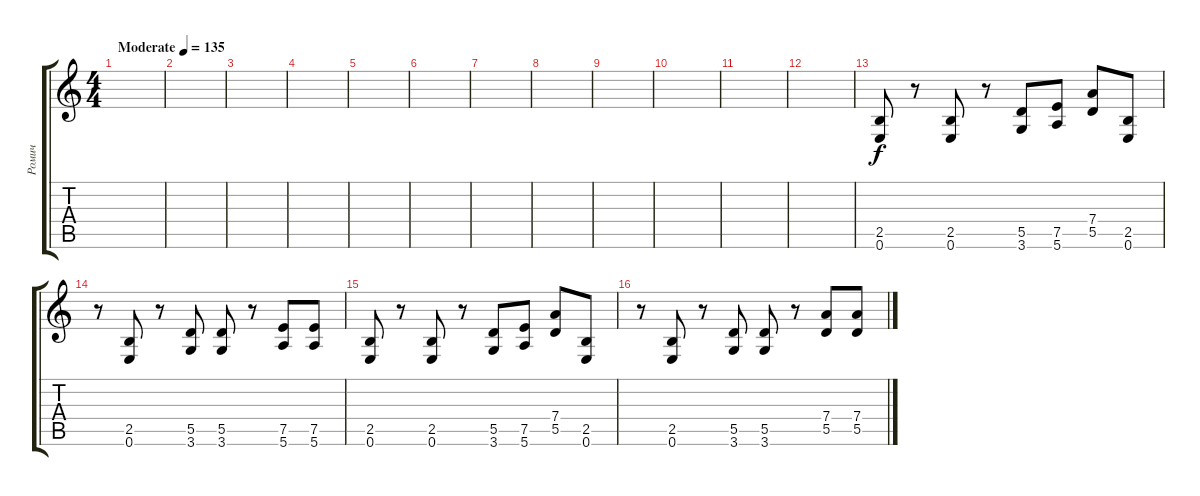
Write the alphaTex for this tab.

\track ("Ромич" "Ромич") {instrument distortionguitar}
\staff {score tabs}
\tuning (E4 B3 G3 D3 A2 E2) {hide}
\ts (4 4)
\tempo (135 "Moderate")
\clef g2
\ks c
|
|
|
|
|
|
|
|
|
|
|
|
(2.5 0.6).8 r.8 (2.5 0.6).8 r.8 (5.5 3.6).8 (7.5 5.6).8 (7.4 5.5).8 (2.5 0.6).8 |
r.8 (2.5 0.6).8 r.8 (5.5 3.6).8 (5.5 3.6).8 r.8 (7.5 5.6).8 (7.5 5.6).8 |
(2.5 0.6).8 r.8 (2.5 0.6).8 r.8 (5.5 3.6).8 (7.5 5.6).8 (7.4 5.5).8 (2.5 0.6).8 |
r.8 (2.5 0.6).8 r.8 (5.5 3.6).8 (5.5 3.6).8 r.8 (7.4 5.5).8 (7.4 5.5).8
